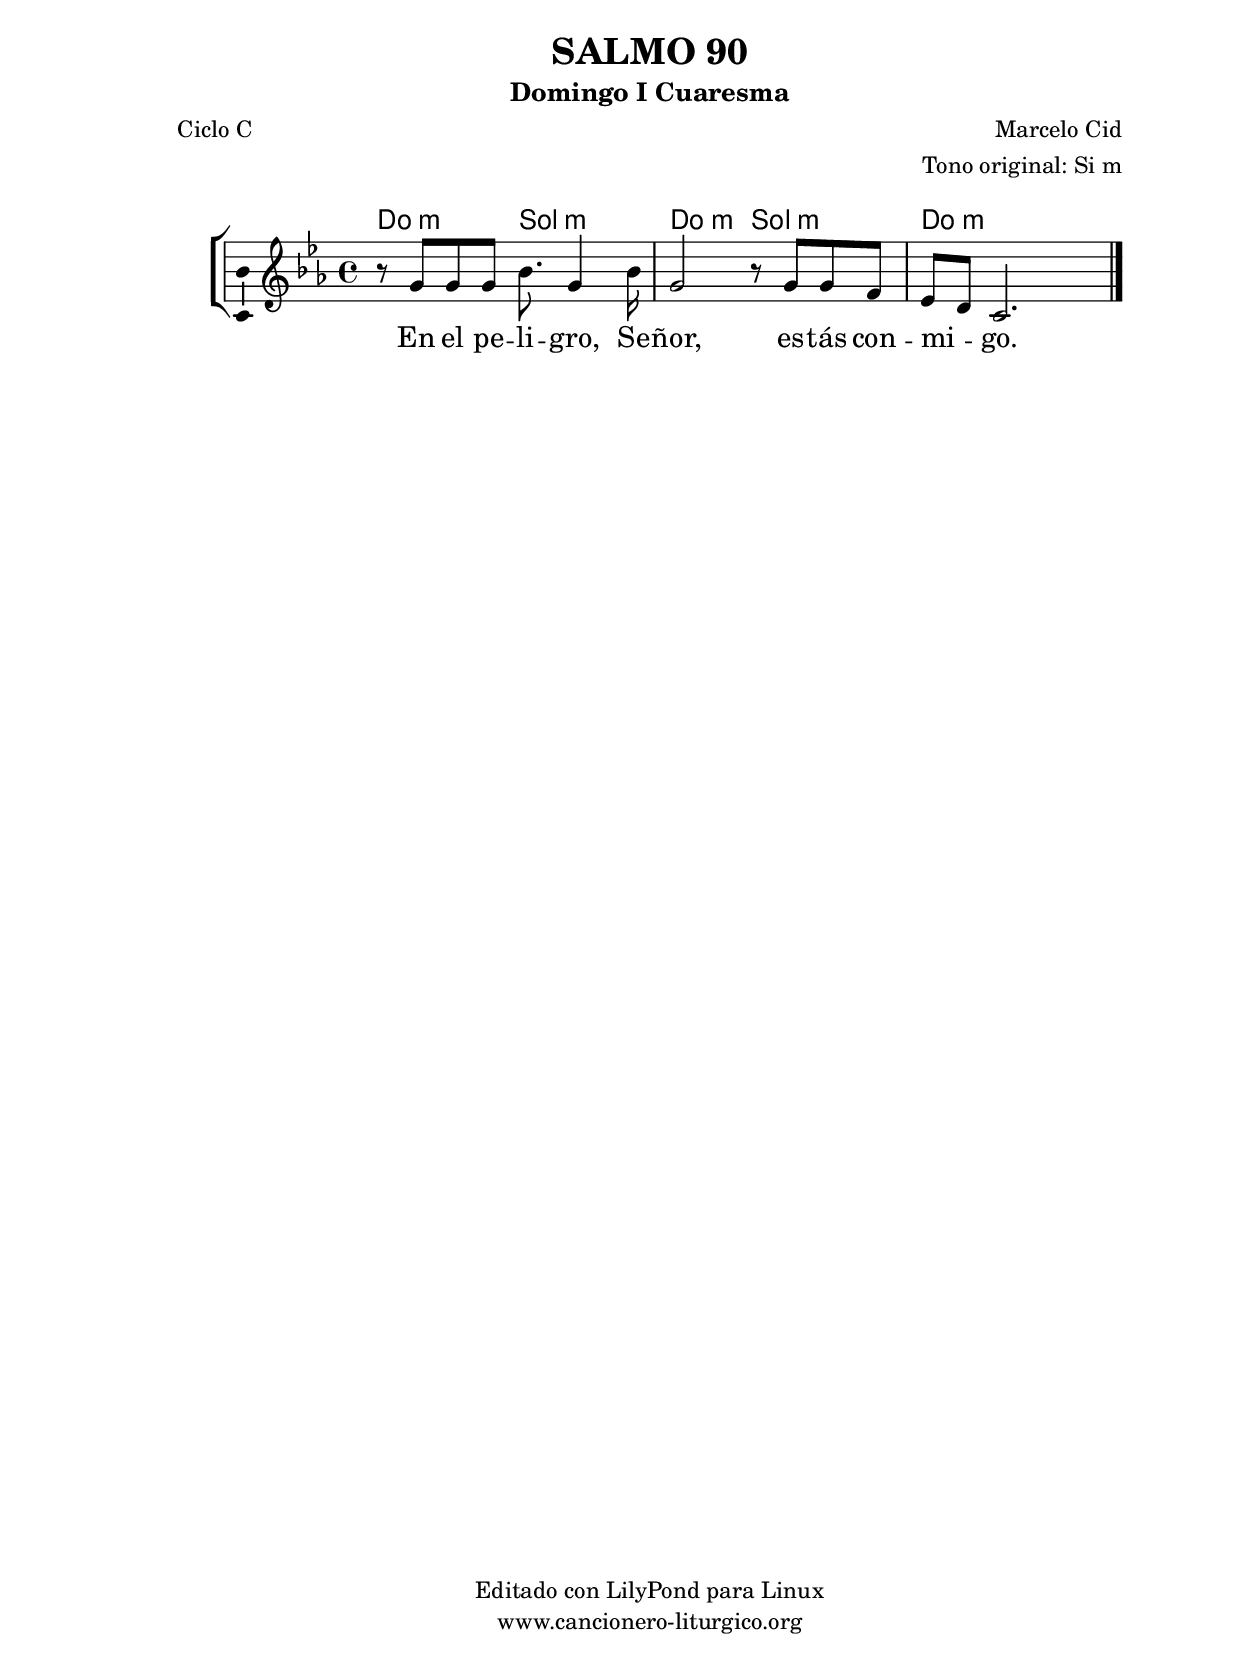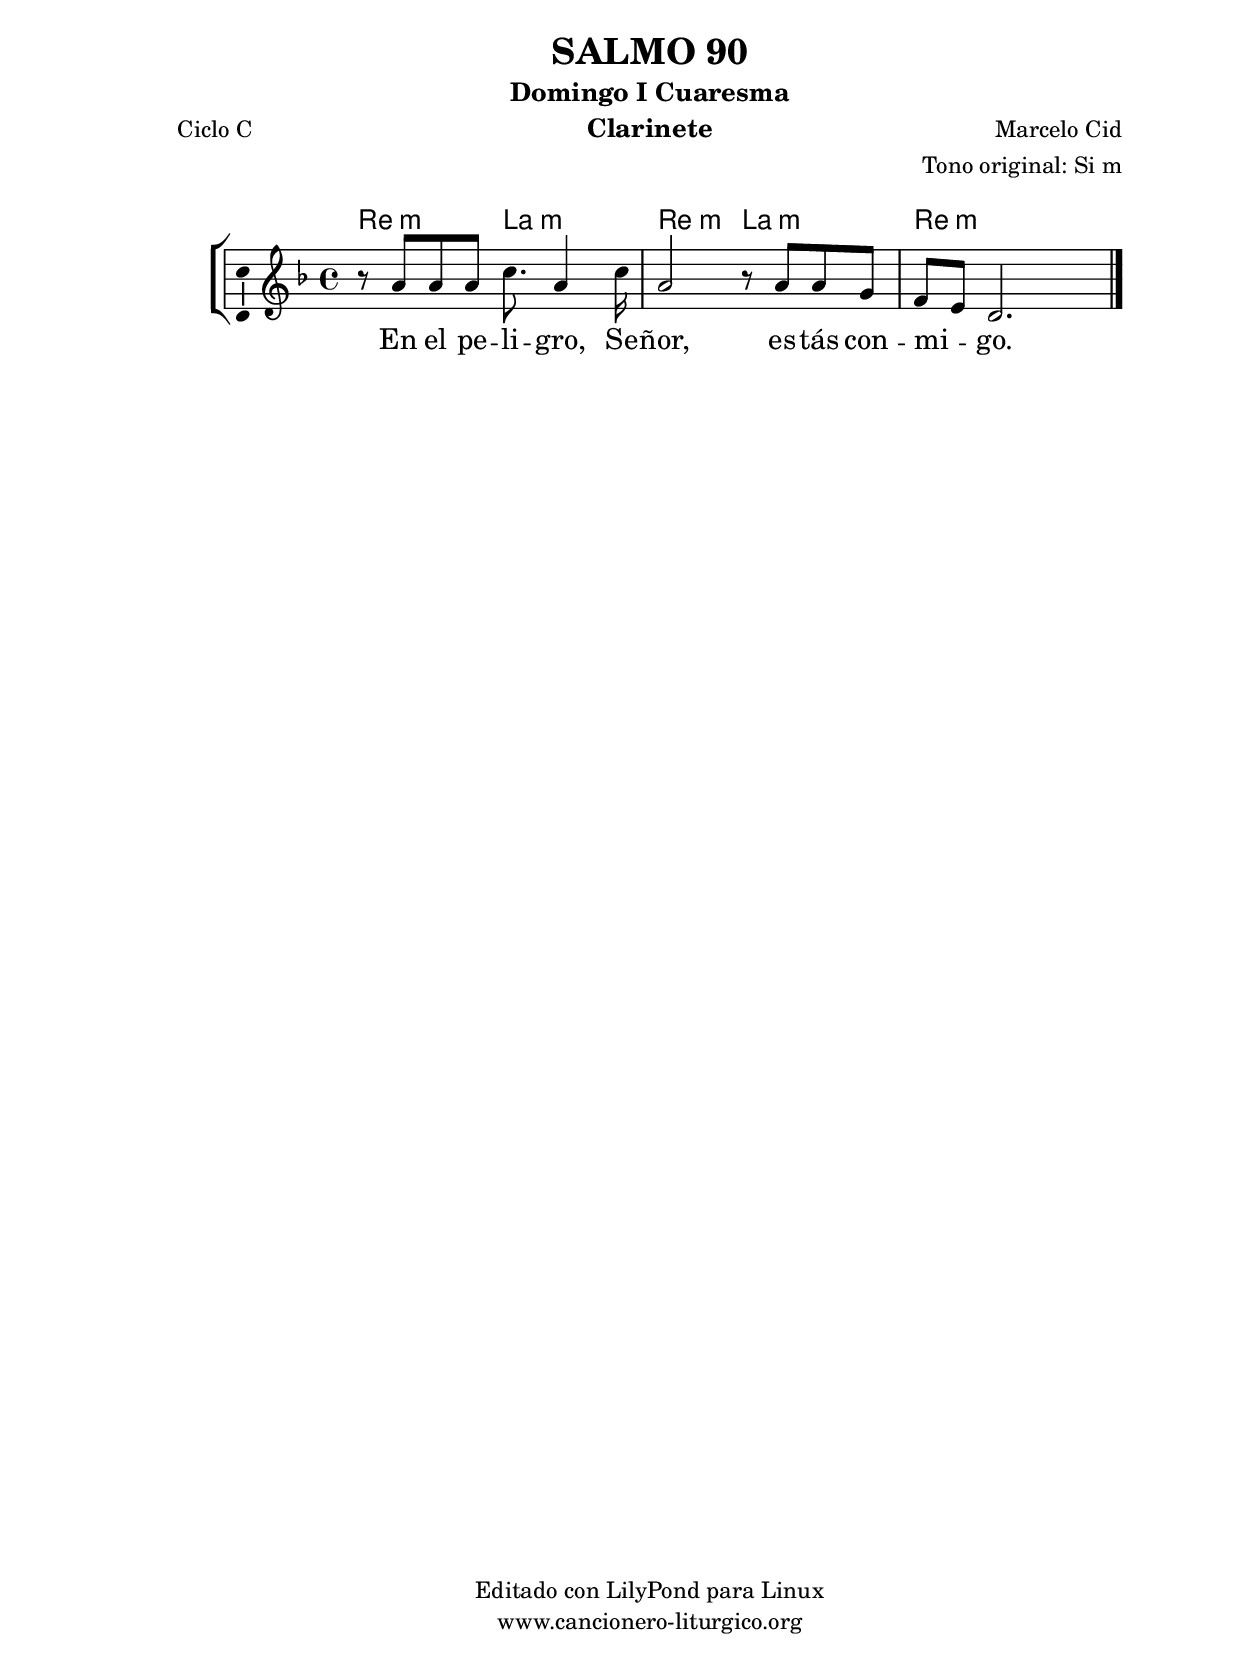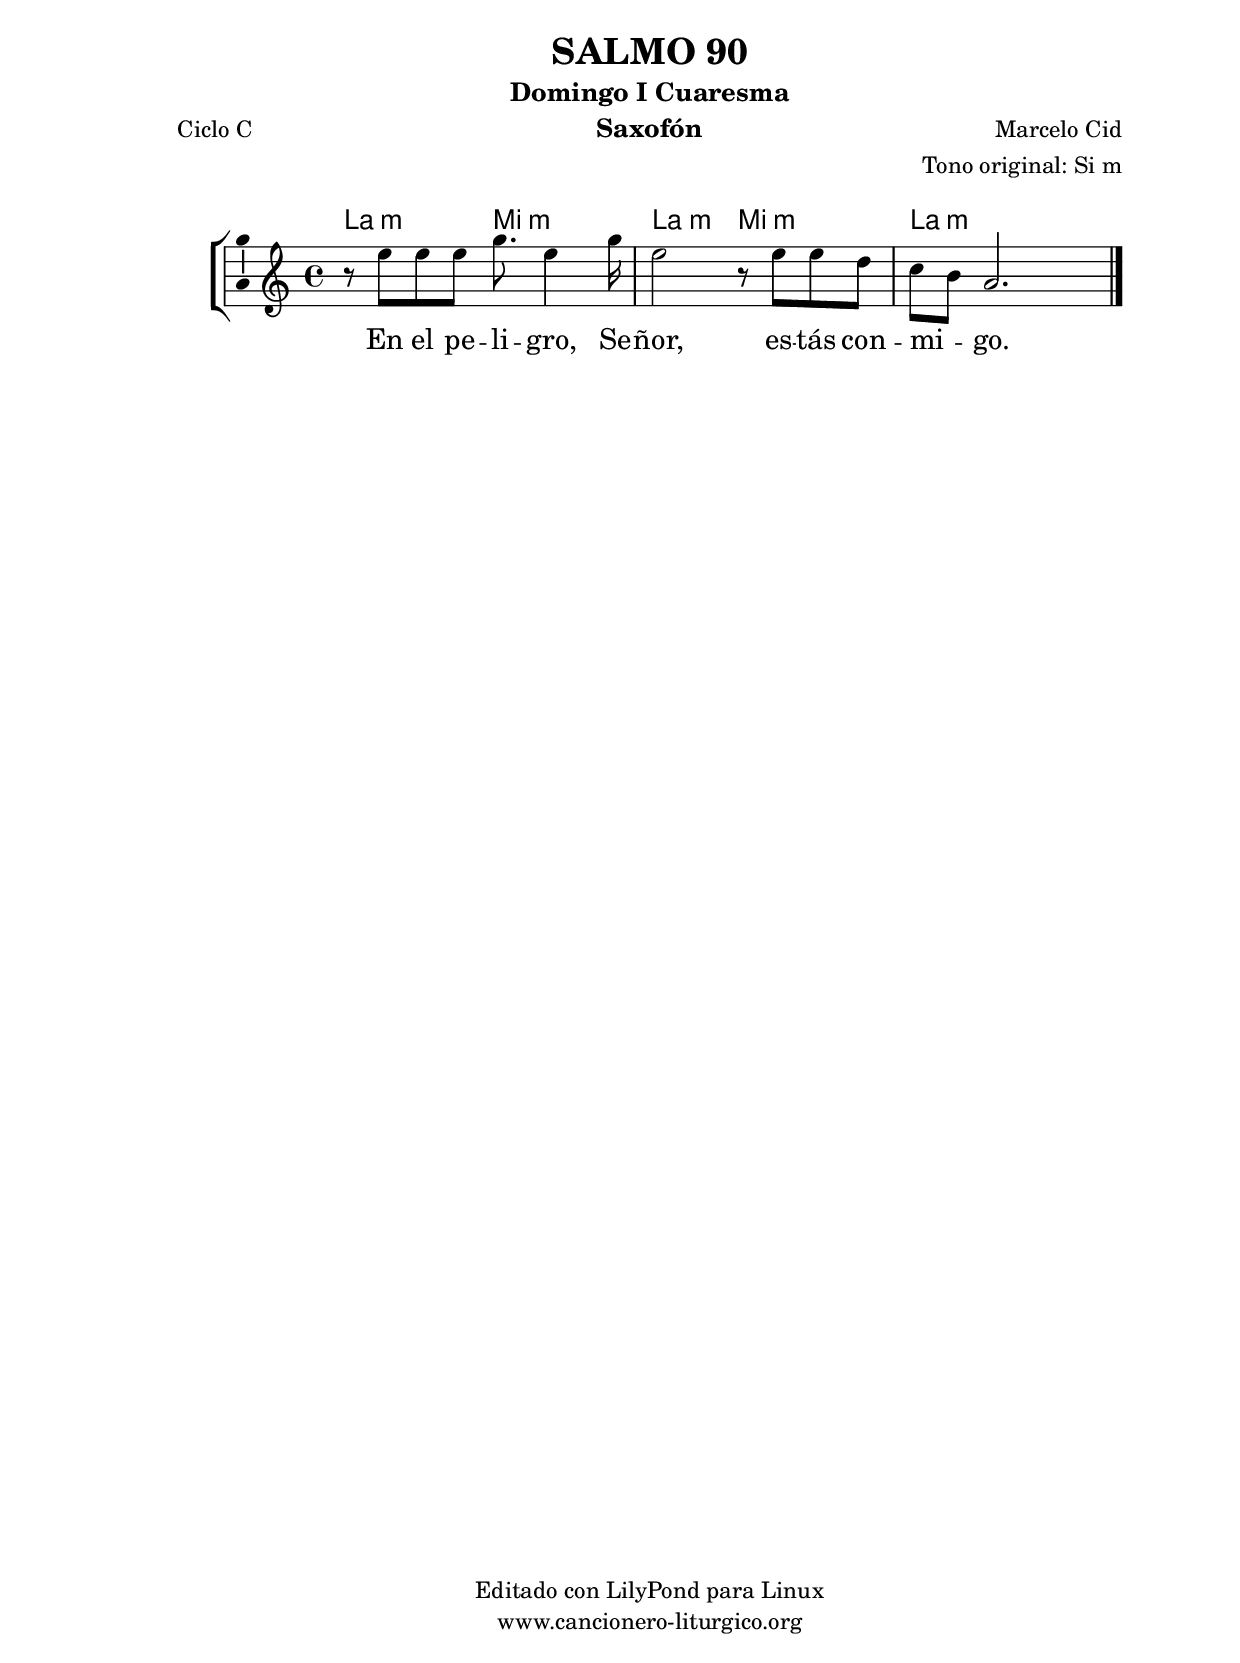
%
%para convertir .midi en .wav:
%timidity filename.midi -Ow -o finename.wav
%
%
%Para convertir de .wav a .mp3:
%lame -h -m j filename.wav
%
%
%para escuchar el midi:
%timidity nombrefichero.midi
%


%versión de lilypond para la que se ha escrito esta partitura:
\version "2.16.0"

	%Tamaño papel
	#(set-default-paper-size "a4")
	%Tamaño partitura
	#(set-global-staff-size 20)
	%No responde al pulsar sobre una nota
	#(ly:set-option 'point-and-click #f)

%parámetros del encabezamiento:
\header {
	title = "SALMO 90"
	subtitle = "Domingo I Cuaresma"
	composer = "Marcelo Cid"
	poet = "Ciclo C"
	meter = ""
	arranger = "Tono original: Si m"
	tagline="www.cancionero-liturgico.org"
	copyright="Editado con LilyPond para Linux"
	tiempo = "Cuaresma"
	usos = "Salmo"
	letra = "En el peligro, Señor, estás conmigo."
	}

%parámetros asociados al papel:
\paper  {
	oddHeaderMarkup = \markup {\fill-line { \on-the-fly #not-first-page \fromproperty #'header:title \on-the-fly #not-first-page \fromproperty #'header:composer }}
	evenHeaderMarkup = \markup {\fill-line { \fromproperty #'header:composer \fromproperty #'header:title }}
	#(set-paper-size "a4")
	print-page-number = ##f
	first-page-number = 1
	print-first-page-number = ##f
%	head-separation = 3.0 \cm
	top-margin = 2.0 \cm
	bottom-margin = 0.5\cm
%%%	bottom-margin = -1.0\cm
	left-margin = 3.0 \cm
	line-width = 16.0 \cm 
	indent = 8\mm
	interscoreline = 2.\mm
	between-system-space = 15\mm
%	para que las partituras no llenen la hoja:
	ragged-bottom = ##t
%	idem para la última hoja:
	ragged-last-bottom = ##f
%	para que las partituras llenen el ancho del papel:
	ragged-last = ##f
	after-title-space = 2.5 \cm
%page-count=1
%system-count=8

	%Flexible Vertical Spacing
%	markup-markup-spacing =
%	#'((basic-distance . 15) (minimum-distance . 15) (padding . 3))
	markup-system-spacing =
	#'((basic-distance . 15) (minimum-distance . 15) (padding . 3))
	system-system-spacing =
	#'((basic-distance . 15) (minimum-distance . 15) (padding . 3))
	score-system-spacing =
	#'((basic-distance . 15) (minimum-distance . 15) (padding . 5))
%	top-system-spacing = % header
%	#'((basic-distance . 8) (minimum-distance . 0) (padding . 3))
%	top-markup-spacing =
%	#'((basic-distance . 20) (minimum-distance . 20) (padding . 3))
	last-bottom-spacing = % footer
	#'((basic-distance . 5) (minimum-distance . 5) (padding . 3))
%	score-markup-spacing =
%	#'((basic-distance . 16) (minimum-distance . 13) (padding . 3))

	}


%parámetros que afectan a toda la partitura:
global =  {
	%clave de sol (G):
	\clef G
	%armadura:
	\transpose b c
	\key b \minor
	\tempo 4=72
	\set Score.tempoHideNote = ##t
	}


acordes = {
	\italianChords
	\chordmode {
	\transpose b c
{
b2:m fis:m b:m fis:m b:m
	}
	}
}


melodia = 
	\transpose b c'
{
	\relative c'{
	\time 4/4

r8 fis8 fis fis a8. fis4 a16
fis2 r8 fis8 fis e
d8 cis b2.

	\bar "|."
	}
	}

texto = \lyricmode {
En el pe -- li -- gro, Se -- ñor, es -- tás con -- mi -- _ go.
	}


acordesStaff = \context ChordNames = acordesStaff <<
	\set chordChanges = ##t
	\acordes
	>>


vozStaff = \context Voice = vozStaff
\with {\consists "Ambitus_engraver"}
<<
%	\set Staff.instrumentName = ""
%	\set Staff.shortInstrumentName = ""
%	\set Staff.midiInstrument = #"clarinet"
%	\set Staff.midiInstrument = #"cello"
%	\set Staff.midiInstrument = #"flute"
	\set Staff.midiInstrument = #"electric guitar (jazz)"
%	\set Staff.midiInstrument = #"english horn"
%	\set Staff.midiInstrument = #"violin"
%	\set Staff.midiInstrument = #"glockenspiel"
	\set Staff.midiMinimumVolume = #0.7
	\set Staff.midiMaximumVolume = #0.9
	\global
	\melodia
	>>


textoStaff = \context Lyrics = textoStaff <<
	\lyricsto vozStaff \texto
	>>

\book {
	\score {
		\context ChoirStaff {
			\override StaffGroup.SystemStartBracket #'collapse-height = #1
			\override Score.SystemStartBar #'collapse-height = #1
			<<
			\acordesStaff
			\vozStaff
			\textoStaff
			>>
			}
		\layout {
	    		\context {
				\Lyrics
				\override LyricText #'font-size = #2
				}
	   		 \context {
				\Score
				%fontSize = #3
				\override StaffSymbol #'staff-space = #(magstep +3)
				%\override Beam #'thickness = #0.55
				%\override SpacingSpanner #'spacing-increment = #1.0
				%\override Slur #'height-limit = #1.5
				}
			}
		}
	\score {
		\unfoldRepeats
		\context ChoirStaff {
			<<
			\acordesStaff
			\vozStaff
			>>
			}
		\midi {
	  		\context {
	  			\Score
				tempoWholesPerMinute = #(ly:make-moment 70 4)
				}
			}
		}
	}

%Partitura para clarinete
#(define output-suffix "C")
\book {
	\header{
		instrument = "Clarinete"
		}
	\score {
		\context ChoirStaff {
			\override StaffGroup.SystemStartBracket #'collapse-height = #1
			\override Score.SystemStartBar #'collapse-height = #1
\transpose c d
			<<
			\acordesStaff
			\vozStaff
			\textoStaff
			>>
			}
		\layout {
	    		\context {
				\Lyrics
				\override LyricText #'font-size = #2
				}
	   		 \context {
				\Score
				%fontSize = #3
				\override StaffSymbol #'staff-space = #(magstep +3)
				%\override Beam #'thickness = #0.55
				%\override SpacingSpanner #'spacing-increment = #1.0
				%\override Slur #'height-limit = #1.5
				}
			}
		}
	}

%Partitura para saxofón
#(define output-suffix "S")
\book {
	\header{
		instrument = "Saxofón"
		}
	\score {
		\context ChoirStaff {
			\override StaffGroup.SystemStartBracket #'collapse-height = #1
			\override Score.SystemStartBar #'collapse-height = #1
\transpose c a
			<<
			\acordesStaff
			\vozStaff
			\textoStaff
			>>
			}
		\layout {
	    		\context {
				\Lyrics
				\override LyricText #'font-size = #2
				}
	   		 \context {
				\Score
				%fontSize = #3
				\override StaffSymbol #'staff-space = #(magstep +3)
				%\override Beam #'thickness = #0.55
				%\override SpacingSpanner #'spacing-increment = #1.0
				%\override Slur #'height-limit = #1.5
				}
			}
		}
	}

